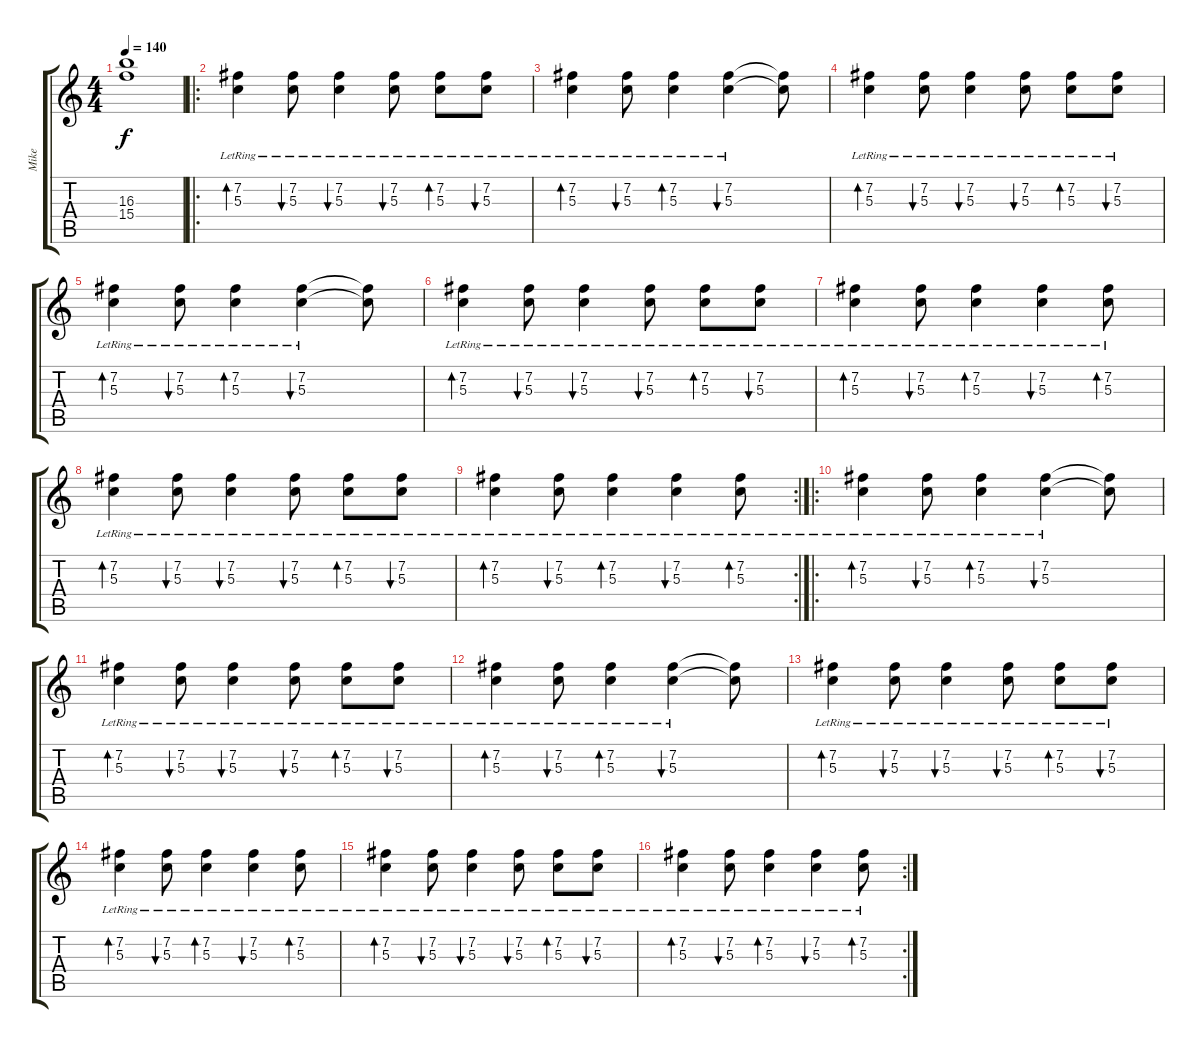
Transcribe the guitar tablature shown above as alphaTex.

\track ("Mike" "Mike") {instrument acousticguitarnylon}
\staff {score tabs}
\tuning (E4 B3 G3 D3 A2 E2) {hide}
\ts (4 4)
\tempo 140
\clef g2
\ks c
(16.3{t} 15.4{t}).1{dy f} |
\ro
(7.2 5.3{lr}).4{bd 60} (7.2{lr} 5.3{lr}).8{bu 60} (7.2{lr} 5.3{lr}).4{bu 60} (7.2{lr} 5.3{lr}).8{bu 60} (7.2{lr} 5.3{lr}).8{bd 60} (7.2{lr} 5.3{lr}).8{bu 60} |
(7.2{lr} 5.3{lr}).4{bd 60} (7.2{lr} 5.3{lr}).8{bu 60} (7.2{lr} 5.3{lr}).4{bd 60} (7.2{lr} 5.3{lr}).4{bu 60} (7.2{t} 5.3{t}).8 |
(7.2 5.3{lr}).4{bd 60} (7.2{lr} 5.3{lr}).8{bu 60} (7.2{lr} 5.3{lr}).4{bu 60} (7.2{lr} 5.3{lr}).8{bu 60} (7.2{lr} 5.3{lr}).8{bd 60} (7.2{lr} 5.3{lr}).8{bu 60} |
(7.2{lr} 5.3{lr}).4{bd 60} (7.2{lr} 5.3{lr}).8{bu 60} (7.2{lr} 5.3{lr}).4{bd 60} (7.2{lr} 5.3{lr}).4{bu 60} (7.2{t} 5.3{t}).8 |
(7.2 5.3{lr}).4{bd 60} (7.2{lr} 5.3{lr}).8{bu 60} (7.2{lr} 5.3{lr}).4{bu 60} (7.2{lr} 5.3{lr}).8{bu 60} (7.2{lr} 5.3{lr}).8{bd 60} (7.2{lr} 5.3{lr}).8{bu 60} |
(7.2{lr} 5.3{lr}).4{bd 60} (7.2{lr} 5.3{lr}).8{bu 60} (7.2{lr} 5.3{lr}).4{bd 60} (7.2{lr} 5.3{lr}).4{bu 60} (7.2{lr} 5.3{lr}).8{bd 60} |
(7.2 5.3{lr}).4{bd 60} (7.2{lr} 5.3{lr}).8{bu 60} (7.2{lr} 5.3{lr}).4{bu 60} (7.2{lr} 5.3{lr}).8{bu 60} (7.2{lr} 5.3{lr}).8{bd 60} (7.2{lr} 5.3{lr}).8{bu 60} |
\rc 2
(7.2{lr} 5.3{lr}).4{bd 60} (7.2{lr} 5.3{lr}).8{bu 60} (7.2{lr} 5.3{lr}).4{bd 60} (7.2{lr} 5.3{lr}).4{bu 60} (7.2{lr} 5.3{lr}).8{bd 60} |
\ro
(7.2{lr} 5.3{lr}).4{bd 60} (7.2{lr} 5.3{lr}).8{bu 60} (7.2{lr} 5.3{lr}).4{bd 60} (7.2{lr} 5.3{lr}).4{bu 60} (7.2{t} 5.3{t}).8 |
(7.2 5.3{lr}).4{bd 60} (7.2{lr} 5.3{lr}).8{bu 60} (7.2{lr} 5.3{lr}).4{bu 60} (7.2{lr} 5.3{lr}).8{bu 60} (7.2{lr} 5.3{lr}).8{bd 60} (7.2{lr} 5.3{lr}).8{bu 60} |
(7.2{lr} 5.3{lr}).4{bd 60} (7.2{lr} 5.3{lr}).8{bu 60} (7.2{lr} 5.3{lr}).4{bd 60} (7.2{lr} 5.3{lr}).4{bu 60} (7.2{t} 5.3{t}).8 |
(7.2 5.3{lr}).4{bd 60} (7.2{lr} 5.3{lr}).8{bu 60} (7.2{lr} 5.3{lr}).4{bu 60} (7.2{lr} 5.3{lr}).8{bu 60} (7.2{lr} 5.3{lr}).8{bd 60} (7.2{lr} 5.3{lr}).8{bu 60} |
(7.2{lr} 5.3{lr}).4{bd 60} (7.2{lr} 5.3{lr}).8{bu 60} (7.2{lr} 5.3{lr}).4{bd 60} (7.2{lr} 5.3{lr}).4{bu 60} (7.2{lr} 5.3{lr}).8{bd 60} |
(7.2 5.3{lr}).4{bd 60} (7.2{lr} 5.3{lr}).8{bu 60} (7.2{lr} 5.3{lr}).4{bu 60} (7.2{lr} 5.3{lr}).8{bu 60} (7.2{lr} 5.3{lr}).8{bd 60} (7.2{lr} 5.3{lr}).8{bu 60} |
\rc 2
(7.2{lr} 5.3{lr}).4{bd 60} (7.2{lr} 5.3{lr}).8{bu 60} (7.2{lr} 5.3{lr}).4{bd 60} (7.2{lr} 5.3{lr}).4{bu 60} (7.2{lr} 5.3{lr}).8{bd 60}
